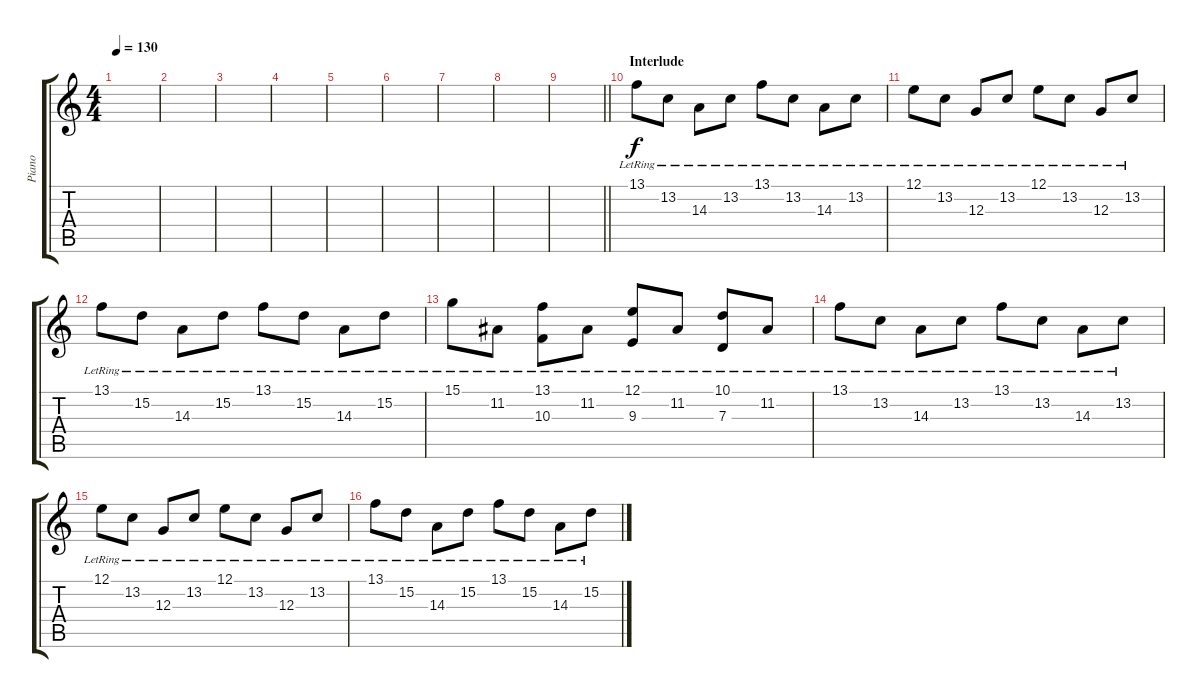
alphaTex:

\track ("Piano" "Piano") {instrument acousticgrandpiano}
\staff {score tabs}
\tuning (E4 B3 G3 D3 A2 E2) {hide}
\ts (4 4)
\tempo 130
\clef g2
\ks c
|
|
|
|
|
|
|
|
\barLineRight lightlight
|
\section ("" "Interlude")
13.1{lr}.8 13.2{lr}.8 14.3{lr}.8 13.2{lr}.8 13.1{lr}.8 13.2{lr}.8 14.3{lr}.8 13.2{lr}.8 |
12.1{lr}.8 13.2{lr}.8 12.3{lr}.8 13.2{lr}.8 12.1{lr}.8 13.2{lr}.8 12.3{lr}.8 13.2{lr}.8 |
13.1{lr}.8 15.2{lr}.8 14.3{lr}.8 15.2{lr}.8 13.1{lr}.8 15.2{lr}.8 14.3{lr}.8 15.2{lr}.8 |
15.1{lr}.8 11.2{lr}.8 (13.1{lr} 10.3{lr}).8 11.2{lr}.8 (12.1{lr} 9.3{lr}).8 11.2{lr}.8 (10.1{lr} 7.3{lr}).8 11.2{lr}.8 |
13.1{lr}.8 13.2{lr}.8 14.3{lr}.8 13.2{lr}.8 13.1{lr}.8 13.2{lr}.8 14.3{lr}.8 13.2{lr}.8 |
12.1{lr}.8 13.2{lr}.8 12.3{lr}.8 13.2{lr}.8 12.1{lr}.8 13.2{lr}.8 12.3{lr}.8 13.2{lr}.8 |
13.1{lr}.8 15.2{lr}.8 14.3{lr}.8 15.2{lr}.8 13.1{lr}.8 15.2{lr}.8 14.3{lr}.8 15.2{lr}.8
